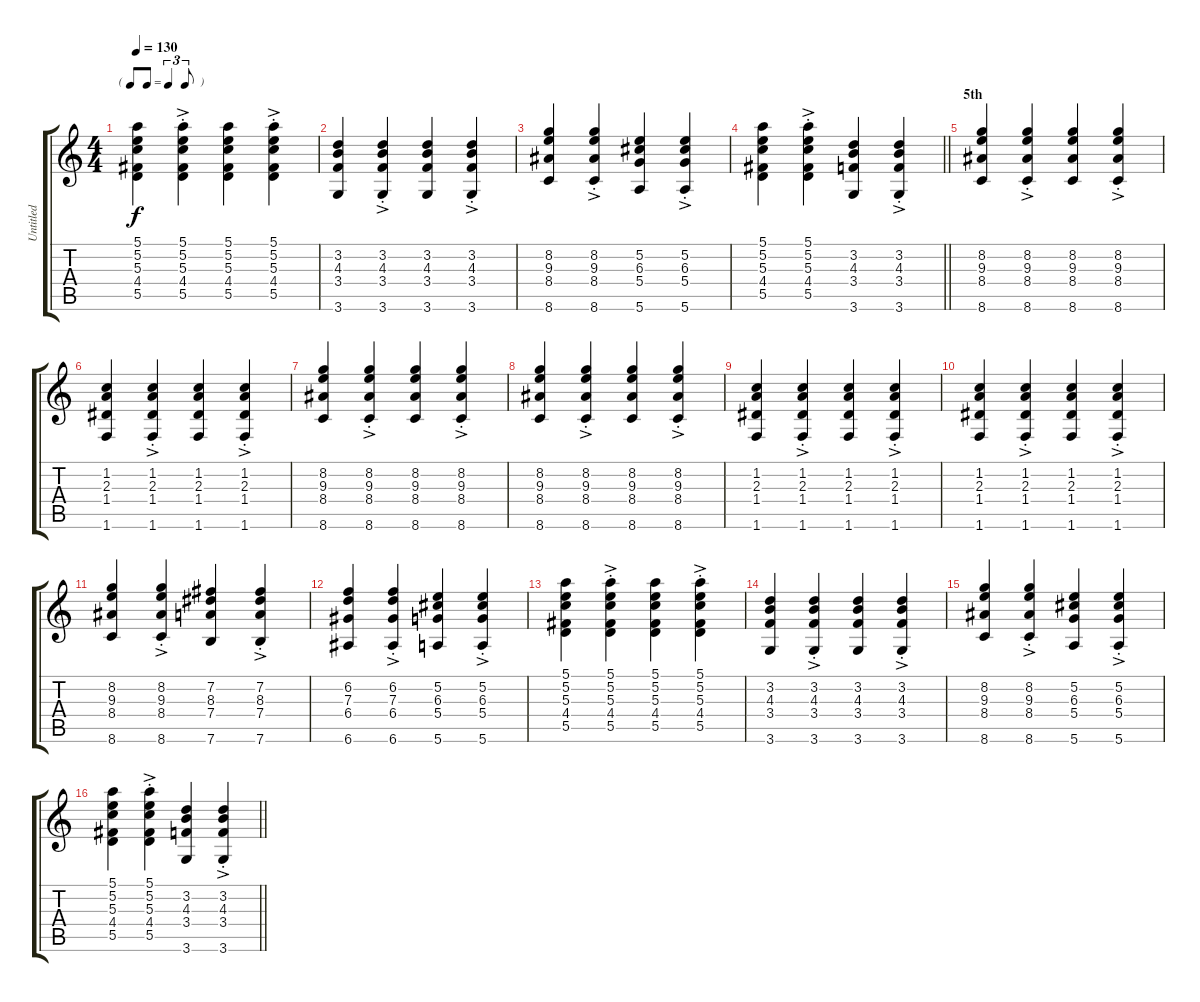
\track ("Untitled" "Untitled") {instrument acousticguitarnylon}
\staff {score tabs}
\tuning (E4 B3 G3 D3 A2 E2) {hide}
\ts (4 4)
\tf triplet8th
\tempo 130
\clef g2
\ks c
(5.1 5.2 5.3 4.4 5.5).4{dy f} (5.1{ac st} 5.2{ac st} 5.3{ac st} 4.4{ac st} 5.5{ac st}).4 (5.1 5.2 5.3 4.4 5.5).4 (5.1{ac st} 5.2{ac st} 5.3{ac st} 4.4{ac st} 5.5{ac st}).4 |
(3.2 4.3 3.4 3.6).4 (3.2{ac st} 4.3{ac st} 3.4{ac st} 3.6{ac st}).4 (3.2 4.3 3.4 3.6).4 (3.2{ac st} 4.3{ac st} 3.4{ac st} 3.6{ac st}).4 |
(8.2 9.3 8.4 8.6).4 (8.2{ac st} 9.3{ac st} 8.4{ac st} 8.6{ac st}).4 (5.2 6.3 5.4 5.6).4 (5.2{ac st} 6.3{ac st} 5.4{ac st} 5.6{ac st}).4 |
\barLineRight lightlight
(5.1 5.2 5.3 4.4 5.5).4 (5.1{ac st} 5.2{ac st} 5.3{ac st} 4.4{ac st} 5.5{ac st}).4 (3.2 4.3 3.4 3.6).4 (3.2{ac st} 4.3{ac st} 3.4{ac st} 3.6{ac st}).4 |
\section ("" "5th")
(8.2 9.3 8.4 8.6).4 (8.2{ac st} 9.3{ac st} 8.4{ac st} 8.6{ac st}).4 (8.2 9.3 8.4 8.6).4 (8.2{ac st} 9.3{ac st} 8.4{ac st} 8.6{ac st}).4 |
(1.2 2.3 1.4 1.6).4 (1.2{ac st} 2.3{ac st} 1.4{ac st} 1.6{ac st}).4 (1.2 2.3 1.4 1.6).4 (1.2{ac st} 2.3{ac st} 1.4{ac st} 1.6{ac st}).4 |
(8.2 9.3 8.4 8.6).4 (8.2{ac st} 9.3{ac st} 8.4{ac st} 8.6{ac st}).4 (8.2 9.3 8.4 8.6).4 (8.2{ac st} 9.3{ac st} 8.4{ac st} 8.6{ac st}).4 |
(8.2 9.3 8.4 8.6).4 (8.2{ac st} 9.3{ac st} 8.4{ac st} 8.6{ac st}).4 (8.2 9.3 8.4 8.6).4 (8.2{ac st} 9.3{ac st} 8.4{ac st} 8.6{ac st}).4 |
(1.2 2.3 1.4 1.6).4 (1.2{ac st} 2.3{ac st} 1.4{ac st} 1.6{ac st}).4 (1.2 2.3 1.4 1.6).4 (1.2{ac st} 2.3{ac st} 1.4{ac st} 1.6{ac st}).4 |
(1.2 2.3 1.4 1.6).4 (1.2{ac st} 2.3{ac st} 1.4{ac st} 1.6{ac st}).4 (1.2 2.3 1.4 1.6).4 (1.2{ac st} 2.3{ac st} 1.4{ac st} 1.6{ac st}).4 |
(8.2 9.3 8.4 8.6).4 (8.2{ac st} 9.3{ac st} 8.4{ac st} 8.6{ac st}).4 (7.2 8.3 7.4 7.6).4 (7.2{ac st} 8.3{ac st} 7.4{ac st} 7.6{ac st}).4 |
(6.2 7.3 6.4 6.6).4 (6.2{ac st} 7.3{ac st} 6.4{ac st} 6.6{ac st}).4 (5.2 6.3 5.4 5.6).4 (5.2{ac st} 6.3{ac st} 5.4{ac st} 5.6{ac st}).4 |
(5.1 5.2 5.3 4.4 5.5).4 (5.1{ac st} 5.2{ac st} 5.3{ac st} 4.4{ac st} 5.5{ac st}).4 (5.1 5.2 5.3 4.4 5.5).4 (5.1{ac st} 5.2{ac st} 5.3{ac st} 4.4{ac st} 5.5{ac st}).4 |
(3.2 4.3 3.4 3.6).4 (3.2{ac st} 4.3{ac st} 3.4{ac st} 3.6{ac st}).4 (3.2 4.3 3.4 3.6).4 (3.2{ac st} 4.3{ac st} 3.4{ac st} 3.6{ac st}).4 |
(8.2 9.3 8.4 8.6).4 (8.2{ac st} 9.3{ac st} 8.4{ac st} 8.6{ac st}).4 (5.2 6.3 5.4 5.6).4 (5.2{ac st} 6.3{ac st} 5.4{ac st} 5.6{ac st}).4 |
\barLineRight lightlight
(5.1 5.2 5.3 4.4 5.5).4 (5.1{ac st} 5.2{ac st} 5.3{ac st} 4.4{ac st} 5.5{ac st}).4 (3.2 4.3 3.4 3.6).4 (3.2{ac st} 4.3{ac st} 3.4{ac st} 3.6{ac st}).4
